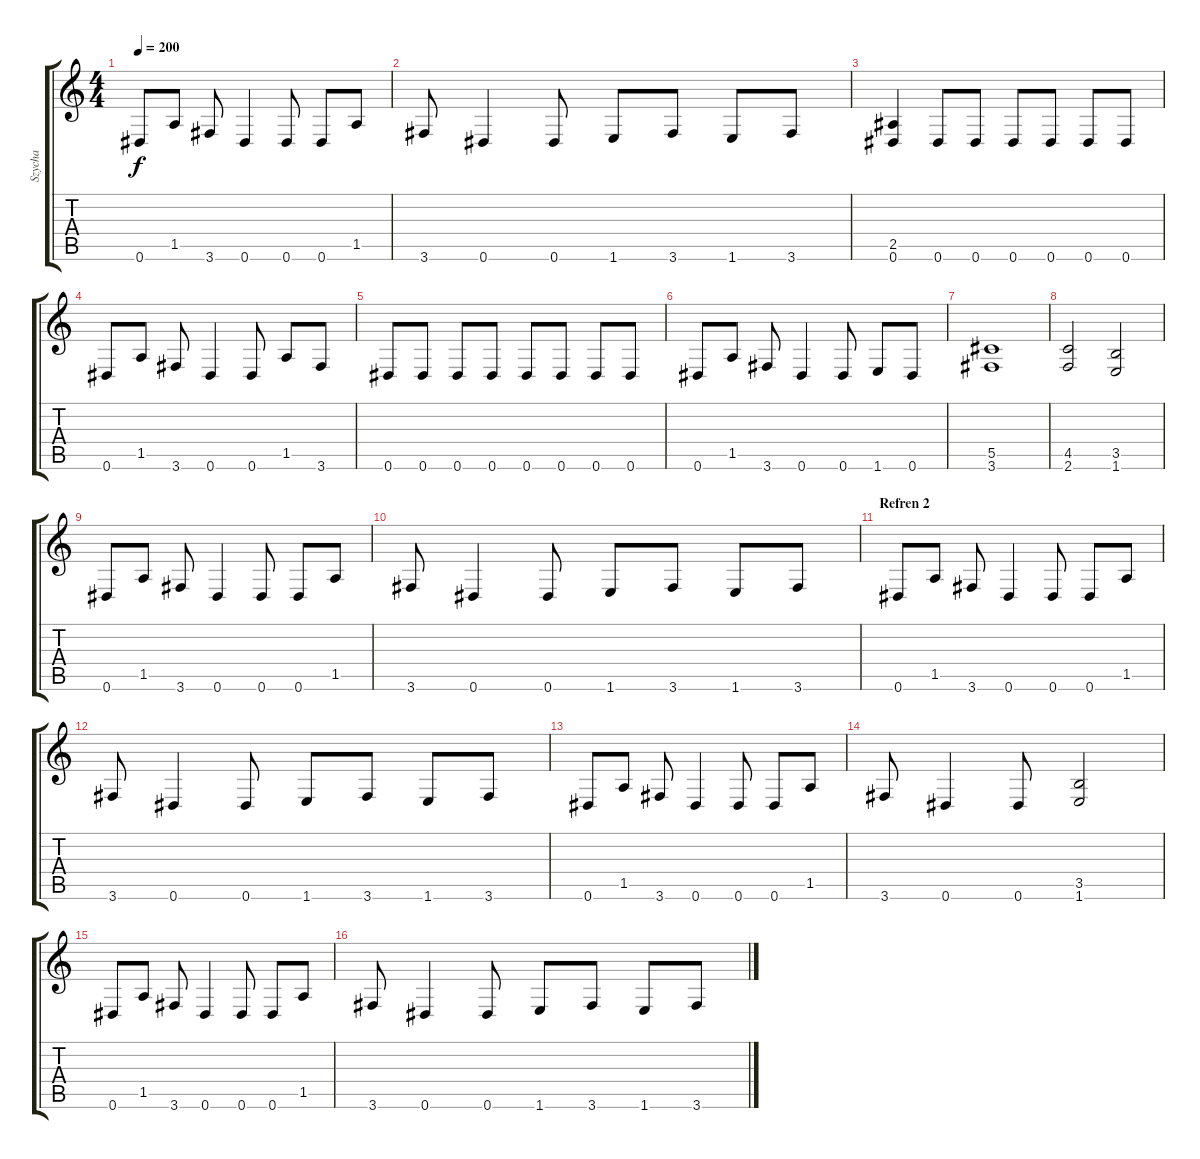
\track ("Szycha" "Szycha") {instrument overdrivenguitar}
\staff {score tabs}
\tuning (Eb4 Bb3 Gb3 Db3 Ab2 Eb2) {hide}
\ts (4 4)
\tempo 200
\clef g2
\ks c
0.6.8{dy f} 1.5.8 3.6.8 0.6.4 0.6.8 0.6.8 1.5.8 |
3.6.8 0.6.4 0.6.8 1.6.8 3.6.8 1.6.8 3.6.8 |
(2.5 0.6).4 0.6.8 0.6.8 0.6.8 0.6.8 0.6.8 0.6.8 |
0.6.8 1.5.8 3.6.8 0.6.4 0.6.8 1.5.8 3.6.8 |
0.6.8 0.6.8 0.6.8 0.6.8 0.6.8 0.6.8 0.6.8 0.6.8 |
0.6.8 1.5.8 3.6.8 0.6.4 0.6.8 1.6.8 0.6.8 |
(5.5 3.6).1 |
(4.5 2.6).2 (3.5 1.6).2 |
0.6.8 1.5.8 3.6.8 0.6.4 0.6.8 0.6.8 1.5.8 |
3.6.8 0.6.4 0.6.8 1.6.8 3.6.8 1.6.8 3.6.8 |
\section ("" "Refren 2")
0.6.8 1.5.8 3.6.8 0.6.4 0.6.8 0.6.8 1.5.8 |
3.6.8 0.6.4 0.6.8 1.6.8 3.6.8 1.6.8 3.6.8 |
0.6.8 1.5.8 3.6.8 0.6.4 0.6.8 0.6.8 1.5.8 |
3.6.8 0.6.4 0.6.8 (3.5 1.6).2 |
0.6.8 1.5.8 3.6.8 0.6.4 0.6.8 0.6.8 1.5.8 |
3.6.8 0.6.4 0.6.8 1.6.8 3.6.8 1.6.8 3.6.8
